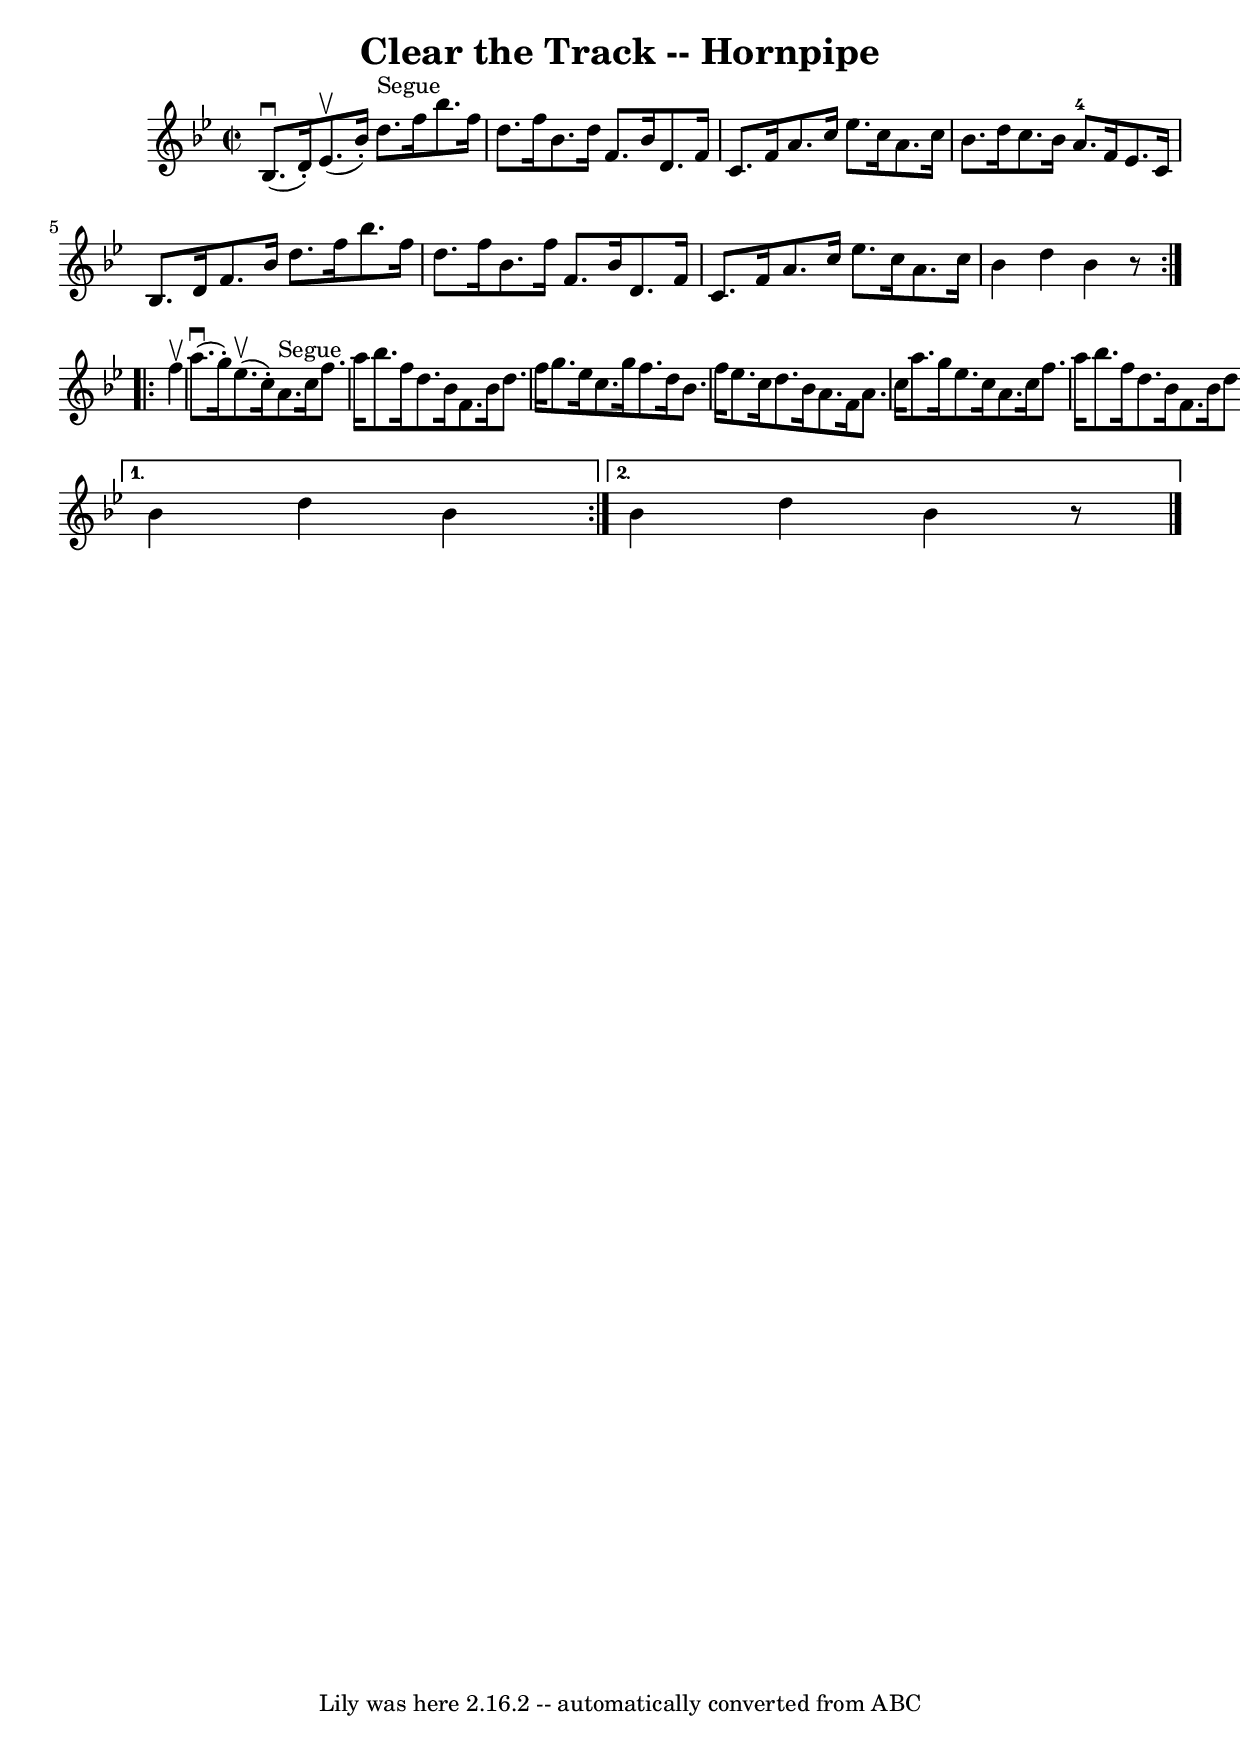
\version "2.16.2"
\include "Mammoth.ily"
\header {
  %% book = "Cole's 1000 Fiddle Tunes"
  crossRefNumber = "1"
  footnotes = ""
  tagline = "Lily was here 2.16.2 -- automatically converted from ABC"
  title = "Clear the Track -- Hornpipe"

}
voicedefault =  {



  \repeat volta 2 {

    \override Staff.TimeSignature #'style = #'C
    \time 2/2 
    \key bes \major bes8. (^\downbow d'16-.) ees'8. (^\upbow bes'16-.) d''8.^"Segue" f''16 bes''8. f''16  
    |
    d''8. f''16 bes'8. d''16 f'8. bes'16 d'8. f'16  
    |
    c'8. f'16 a'8. c''16 ees''8. c''16 a'8. c''16 
    |
    bes'8. d''16 c''8. bes'16 a'8.-4 f'16 ees'8.  
    c'16  |
    bes8. d'16 f'8. bes'16 d''8. f''16    
    bes''8. f''16  |
    d''8. f''16 bes'8. f''16 f'8.    
    bes'16 d'8. f'16  |
    c'8. f'16 a'8. c''16 ees''8.   
    c''16 a'8. c''16  |
    bes'4 d''4 bes'4    r8 
  }     

  \repeat volta 2 {
    f''4^\upbow |
    a''8. (^\downbow g''16-.)    
    ees''8. (^\upbow c''16-.) a'8.^"Segue" c''16 f''8. a''16  
    |
    bes''8. f''16 d''8. bes'16 f'8. bes'16 d''8.    
    f''16  |
    g''8. ees''16 c''8. g''16 f''8. d''16    
    bes'8. f''16  |
    ees''8. c''16 d''8. bes'16 a'8. f'16 
    a'8. c''16  |
    a''8. g''16 ees''8. c''16 a'8.    
    c''16 f''8. a''16  |
    bes''8. f''16 d''8. bes'16 f'8. 
    bes'16 d''8. f''16  |
    g''8. a''16 bes''8. g''16    
    f''8. bes''16 a'8. c''16  
  } \alternative{{ bes'4 d''4 bes'4    

		 } { bes'4 d''4 bes'4    r8 \bar "|."   
		   }
	       }

}

\score{
  <<

    \context Staff="default"
    {
      \voicedefault 
      
    }

  >>
  \layout {
    
  }
  \midi {
  }

}
